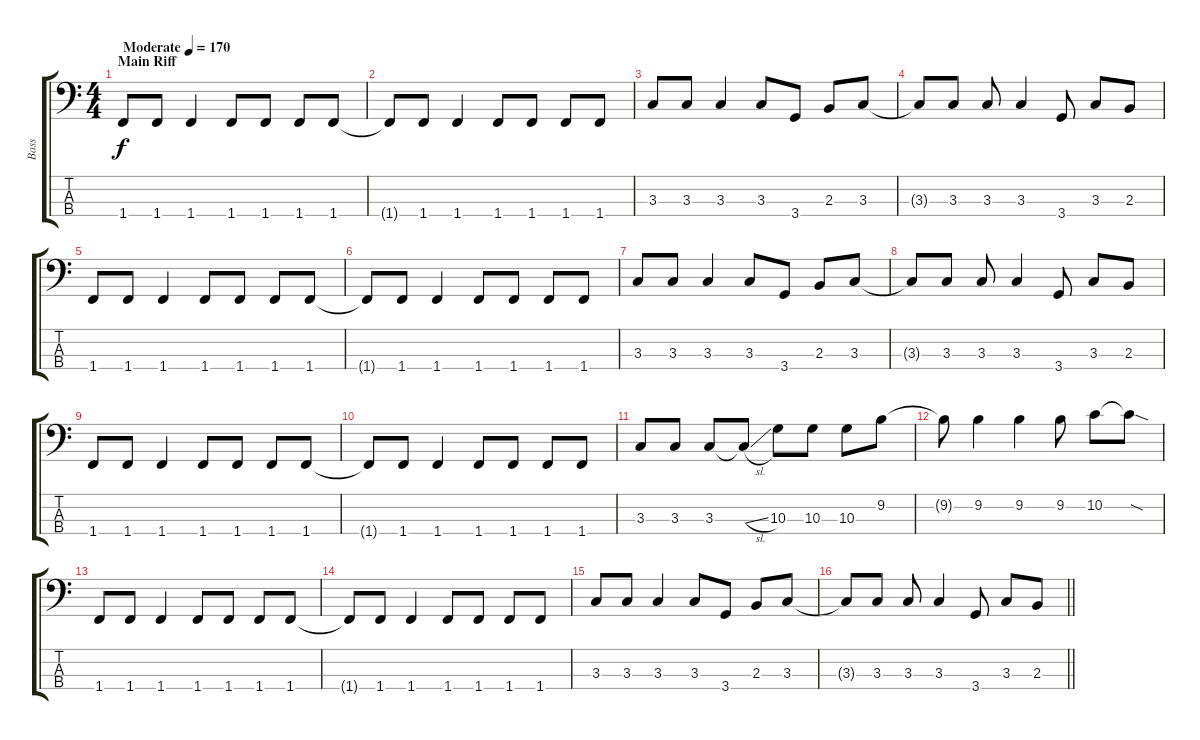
\track ("Bass" "Bass") {instrument electricbasspick}
\staff {score tabs}
\tuning (G2 D2 A1 E1) {hide}
\ts (4 4)
\section ("" "Main Riff")
\tempo (170 "Moderate")
\clef f4
\ks c
1.4.8{dy f instrument electricbasspick} 1.4.8 1.4.4 1.4.8 1.4.8 1.4.8 1.4.8 |
1.4{t}.8 1.4.8 1.4.4 1.4.8 1.4.8 1.4.8 1.4.8 |
3.3.8 3.3.8 3.3.4 3.3.8 3.4.8 2.3.8 3.3.8 |
3.3{t}.8 3.3.8 3.3.8 3.3.4 3.4.8 3.3.8 2.3.8 |
1.4.8 1.4.8 1.4.4 1.4.8 1.4.8 1.4.8 1.4.8 |
1.4{t}.8 1.4.8 1.4.4 1.4.8 1.4.8 1.4.8 1.4.8 |
3.3.8 3.3.8 3.3.4 3.3.8 3.4.8 2.3.8 3.3.8 |
3.3{t}.8 3.3.8 3.3.8 3.3.4 3.4.8 3.3.8 2.3.8 |
1.4.8 1.4.8 1.4.4 1.4.8 1.4.8 1.4.8 1.4.8 |
1.4{t}.8 1.4.8 1.4.4 1.4.8 1.4.8 1.4.8 1.4.8 |
3.3.8 3.3.8 3.3.8 3.3{sl t}.8 10.3.8 10.3.8 10.3.8 9.2.8 |
9.2{t}.8 9.2.4 9.2.4 9.2.8 10.2.8 10.2{sod t}.8 |
1.4.8 1.4.8 1.4.4 1.4.8 1.4.8 1.4.8 1.4.8 |
1.4{t}.8 1.4.8 1.4.4 1.4.8 1.4.8 1.4.8 1.4.8 |
3.3.8 3.3.8 3.3.4 3.3.8 3.4.8 2.3.8 3.3.8 |
\barLineRight lightlight
3.3{t}.8 3.3.8 3.3.8 3.3.4 3.4.8 3.3.8 2.3.8
